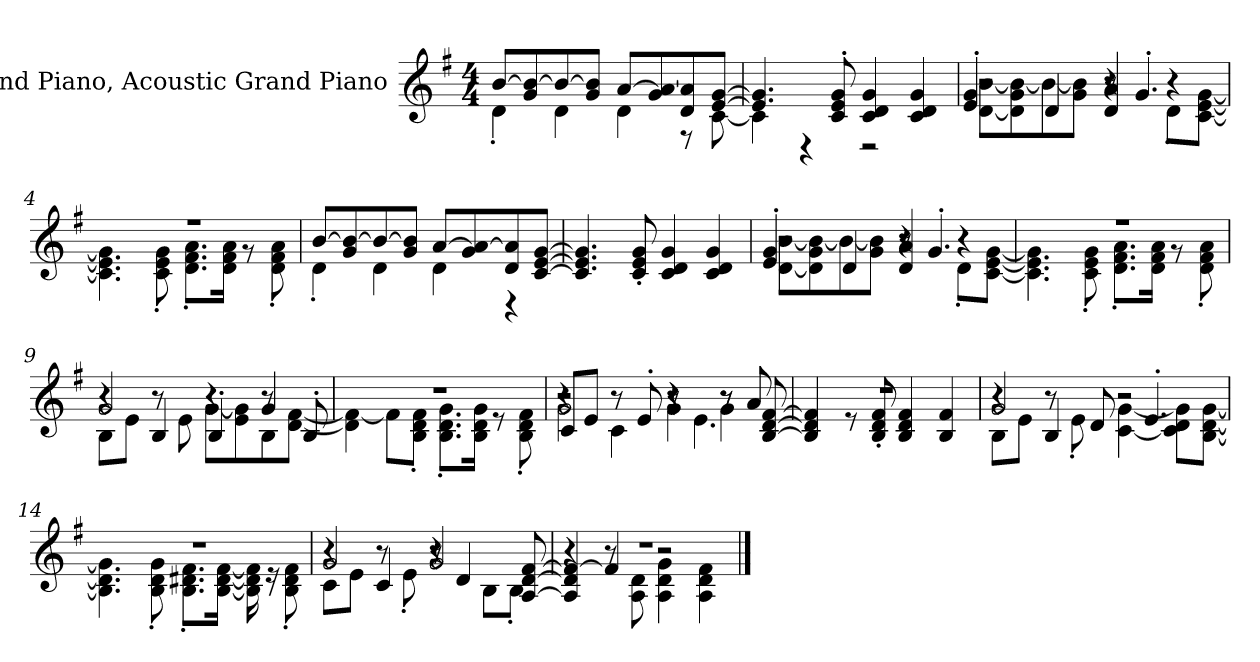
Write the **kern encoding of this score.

**kern
*part1
*staff1
*I"Grand Piano, Acoustic Grand Piano
*I'Pno
*clefG2
*k[f#]
*M4/4
*MM120
=1
*^
[8bi/L	4d'i\
8gi/ 8b/_	.
8b/_	4di\
8gi/ 8b/]J	.
[8ai/L	4di\
8gi/ 8a/_	.
8di/ 8a/]	8r
[8ei/ [8gi/J	[8ci\
=2	=2
4.e/] 4.g/]	4c\]
.	4r
8ci/' 8ei/' 8gi/'	.
4ci/ 4di/ 4gi/	2r
4ci/ 4di/ 4gi/	.
=3	=3
*	*^
2r	[8di\ [8bi\L	4ei/' 4gi/'
.	8d\] 8gi\ 8b\_	.
.	8b\_	4di/
.	8gi\ 8b\]J	.
8r	4r	4di/ 4ai/
4.g'i/	.	.
.	8d'i\L	4r
.	[8ci\ [8ei\ [8gi\J	.
*	*v	*v
=4	=4
1r	4.c\] 4.e\] 4.g\]
.	8ci\' 8ei\' 8gi\'
.	8.di\' 8.f#i\' 8.ai\'L
.	16di\ 16f#i\ 16ai\Jk
.	8r
.	8di\' 8f#i\' 8ai\'
!!LO:LB:g=z	!!
=5	=5
[8bi/L	4d'i\
8gi/ 8b/_	.
8b/_	4di\
8gi/ 8b/]J	.
[8ai/L	4di\
8gi/ 8a/_	.
8di/ 8a/]	4r
[8ci/ [8ei/ [8gi/J	.
*v	*v
=6
4.c/] 4.e/] 4.g/]
8ci/' 8ei/' 8gi/'
4ci/ 4di/ 4gi/
4ci/ 4di/ 4gi/
=7
*^
*	*^
2r	[8di\ [8bi\L	4ei/' 4gi/'
.	8d\] 8gi\ 8b\_	.
.	8b\_	4di/
.	8gi\ 8b\]J	.
8r	4r	4di/ 4ai/
4.g'i/	.	.
.	8d'i\L	4r
.	[8ci\ [8ei\ [8gi\J	.
*	*v	*v
=8	=8
1r	4.c\] 4.e\] 4.g\]
.	8ci\' 8ei\' 8gi\'
.	8.di\' 8.f#i\' 8.ai\'L
.	16di\ 16f#i\ 16ai\Jk
.	8r
.	8di\' 8f#i\' 8ai\'
!!LO:LB:g=z	!!
=9	=9
*	*^
2gi/	8Bi\L	4r
.	8ei\J	.
.	8r	4Bi/
.	8ei\	.
4r	[8gi\L	4B'i/
.	8ei\ 8g\]	.
4gi/	8Bi\	8r
.	[8di\ [8f#i\J	8B'i/
*	*v	*v
=10	=10
1r	4d\] 4f#\_
.	8f#\L]
.	8Bi\' 8di\' 8f#i\'J
.	8.Bi\' 8.di\' 8.gi\'L
.	16Bi\ 16di\ 16gi\Jk
.	8r
.	8Bi\' 8di\' 8f#i\'
=11	=11
*^	*^
2r	2gi\	8ci/L	4r
.	.	8ei/J	.
.	.	8r	4ci\
.	.	8e'i/	.
4r	4gi\	4r	8r
.	.	.	4.ei\
8r	4gi\	8r	.
8ai/	.	[8Bj/ [8di/ [8f#j/	.
*	*v	*v	*v
=12	=12
1r	4B/] 4d/] 4f#/]
.	8r
.	8Bi/' 8di/' 8f#i/'
.	4Bi/ 4di/ 4f#i/
.	4Bi/ 4f#i/
!!LO:LB:g=z	!!
=13	=13
*	*^
2gi/	8Bi\L	4r
.	8ei\J	.
.	8r	4Bi/
.	8e'i\	.
2r	[4ci\ [4gi\	8di/
.	.	4.e'i/
.	8c\] 8di\ 8g\]L	.
.	[8Bi\ [8di\ [8gi\J	.
*	*v	*v
=14	=14
1r	4.B\] 4.d\] 4.g\]
.	8Bi\' 8di\' 8gi\'
.	8.Bi\' 8.d#Xi\' 8.f#i\'L
.	[16Bi\ [16d#i\ [16f#i\Jk
.	16B\] 16d#\] 16f#\]
.	16r
.	8Bi\' 8d#i\' 8f#i\'
=15	=15
*	*^
2gi/	8ci\L	4r
.	8ei\J	.
.	8r	4ci/
.	8e'i\	.
2gi/	4r	8r
.	.	4di/
.	8Bi\L	.
.	8B'i\J	[8Ai/ [8di/ [8f#i/
=16	=16	=16
1r	4r	4A/] 4d/] 4f#/_
.	8r	4f#/]
.	8Ai\ 8di\	.
.	4Ai\ 4di\ 4gi\	2r
.	4Ai\ 4di\ 4f#i\	.
*v	*v	*v
==
*-
